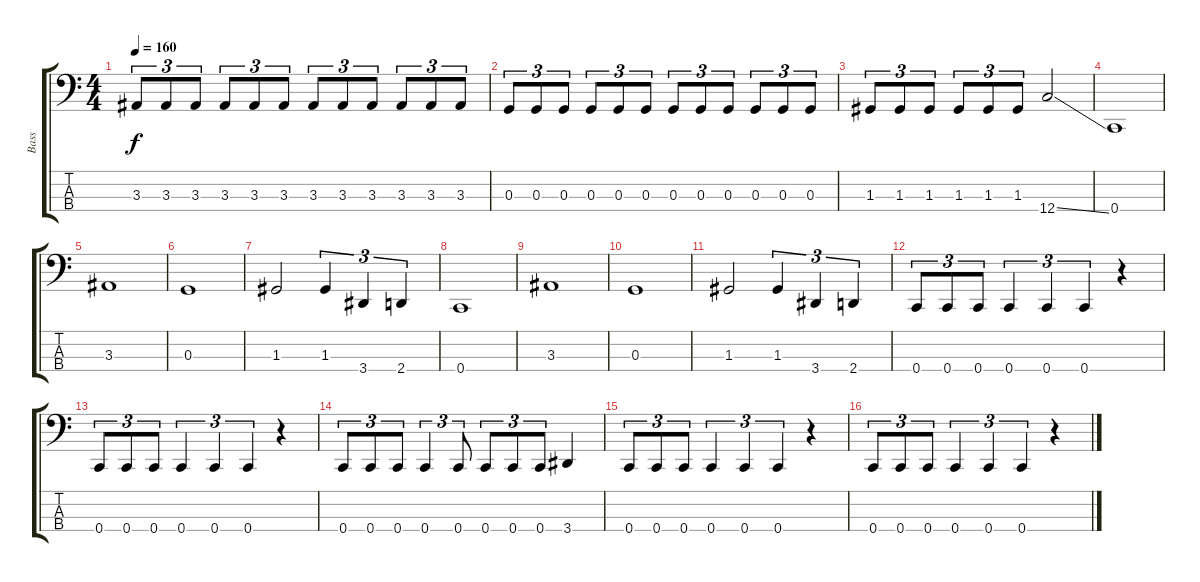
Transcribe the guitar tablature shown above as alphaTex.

\track ("Bass" "Bass") {instrument electricbasspick}
\staff {score tabs}
\tuning (F2 C2 G1 C1) {hide}
\ts (4 4)
\tempo 160
\clef f4
\ks c
3.3.8{tu (3 2) dy f} 3.3.8{tu (3 2)} 3.3.8{tu (3 2)} 3.3.8{tu (3 2)} 3.3.8{tu (3 2)} 3.3.8{tu (3 2)} 3.3.8{tu (3 2)} 3.3.8{tu (3 2)} 3.3.8{tu (3 2)} 3.3.8{tu (3 2)} 3.3.8{tu (3 2)} 3.3.8{tu (3 2)} |
0.3.8{tu (3 2)} 0.3.8{tu (3 2)} 0.3.8{tu (3 2)} 0.3.8{tu (3 2)} 0.3.8{tu (3 2)} 0.3.8{tu (3 2)} 0.3.8{tu (3 2)} 0.3.8{tu (3 2)} 0.3.8{tu (3 2)} 0.3.8{tu (3 2)} 0.3.8{tu (3 2)} 0.3.8{tu (3 2)} |
1.3.8{tu (3 2)} 1.3.8{tu (3 2)} 1.3.8{tu (3 2)} 1.3.8{tu (3 2)} 1.3.8{tu (3 2)} 1.3.8{tu (3 2)} 12.4{ss}.2 |
0.4.1 |
3.3.1 |
0.3.1 |
1.3.2 1.3.4{tu (3 2)} 3.4.4{tu (3 2)} 2.4.4{tu (3 2)} |
0.4.1 |
3.3.1 |
0.3.1 |
1.3.2 1.3.4{tu (3 2)} 3.4.4{tu (3 2)} 2.4.4{tu (3 2)} |
0.4.8{tu (3 2)} 0.4.8{tu (3 2)} 0.4.8{tu (3 2)} 0.4.4{tu (3 2)} 0.4.4{tu (3 2)} 0.4.4{tu (3 2)} r.4 |
0.4.8{tu (3 2)} 0.4.8{tu (3 2)} 0.4.8{tu (3 2)} 0.4.4{tu (3 2)} 0.4.4{tu (3 2)} 0.4.4{tu (3 2)} r.4 |
0.4.8{tu (3 2)} 0.4.8{tu (3 2)} 0.4.8{tu (3 2)} 0.4.4{tu (3 2)} 0.4.8{tu (3 2)} 0.4.8{tu (3 2)} 0.4.8{tu (3 2)} 0.4.8{tu (3 2)} 3.4.4 |
0.4.8{tu (3 2)} 0.4.8{tu (3 2)} 0.4.8{tu (3 2)} 0.4.4{tu (3 2)} 0.4.4{tu (3 2)} 0.4.4{tu (3 2)} r.4 |
0.4.8{tu (3 2)} 0.4.8{tu (3 2)} 0.4.8{tu (3 2)} 0.4.4{tu (3 2)} 0.4.4{tu (3 2)} 0.4.4{tu (3 2)} r.4
